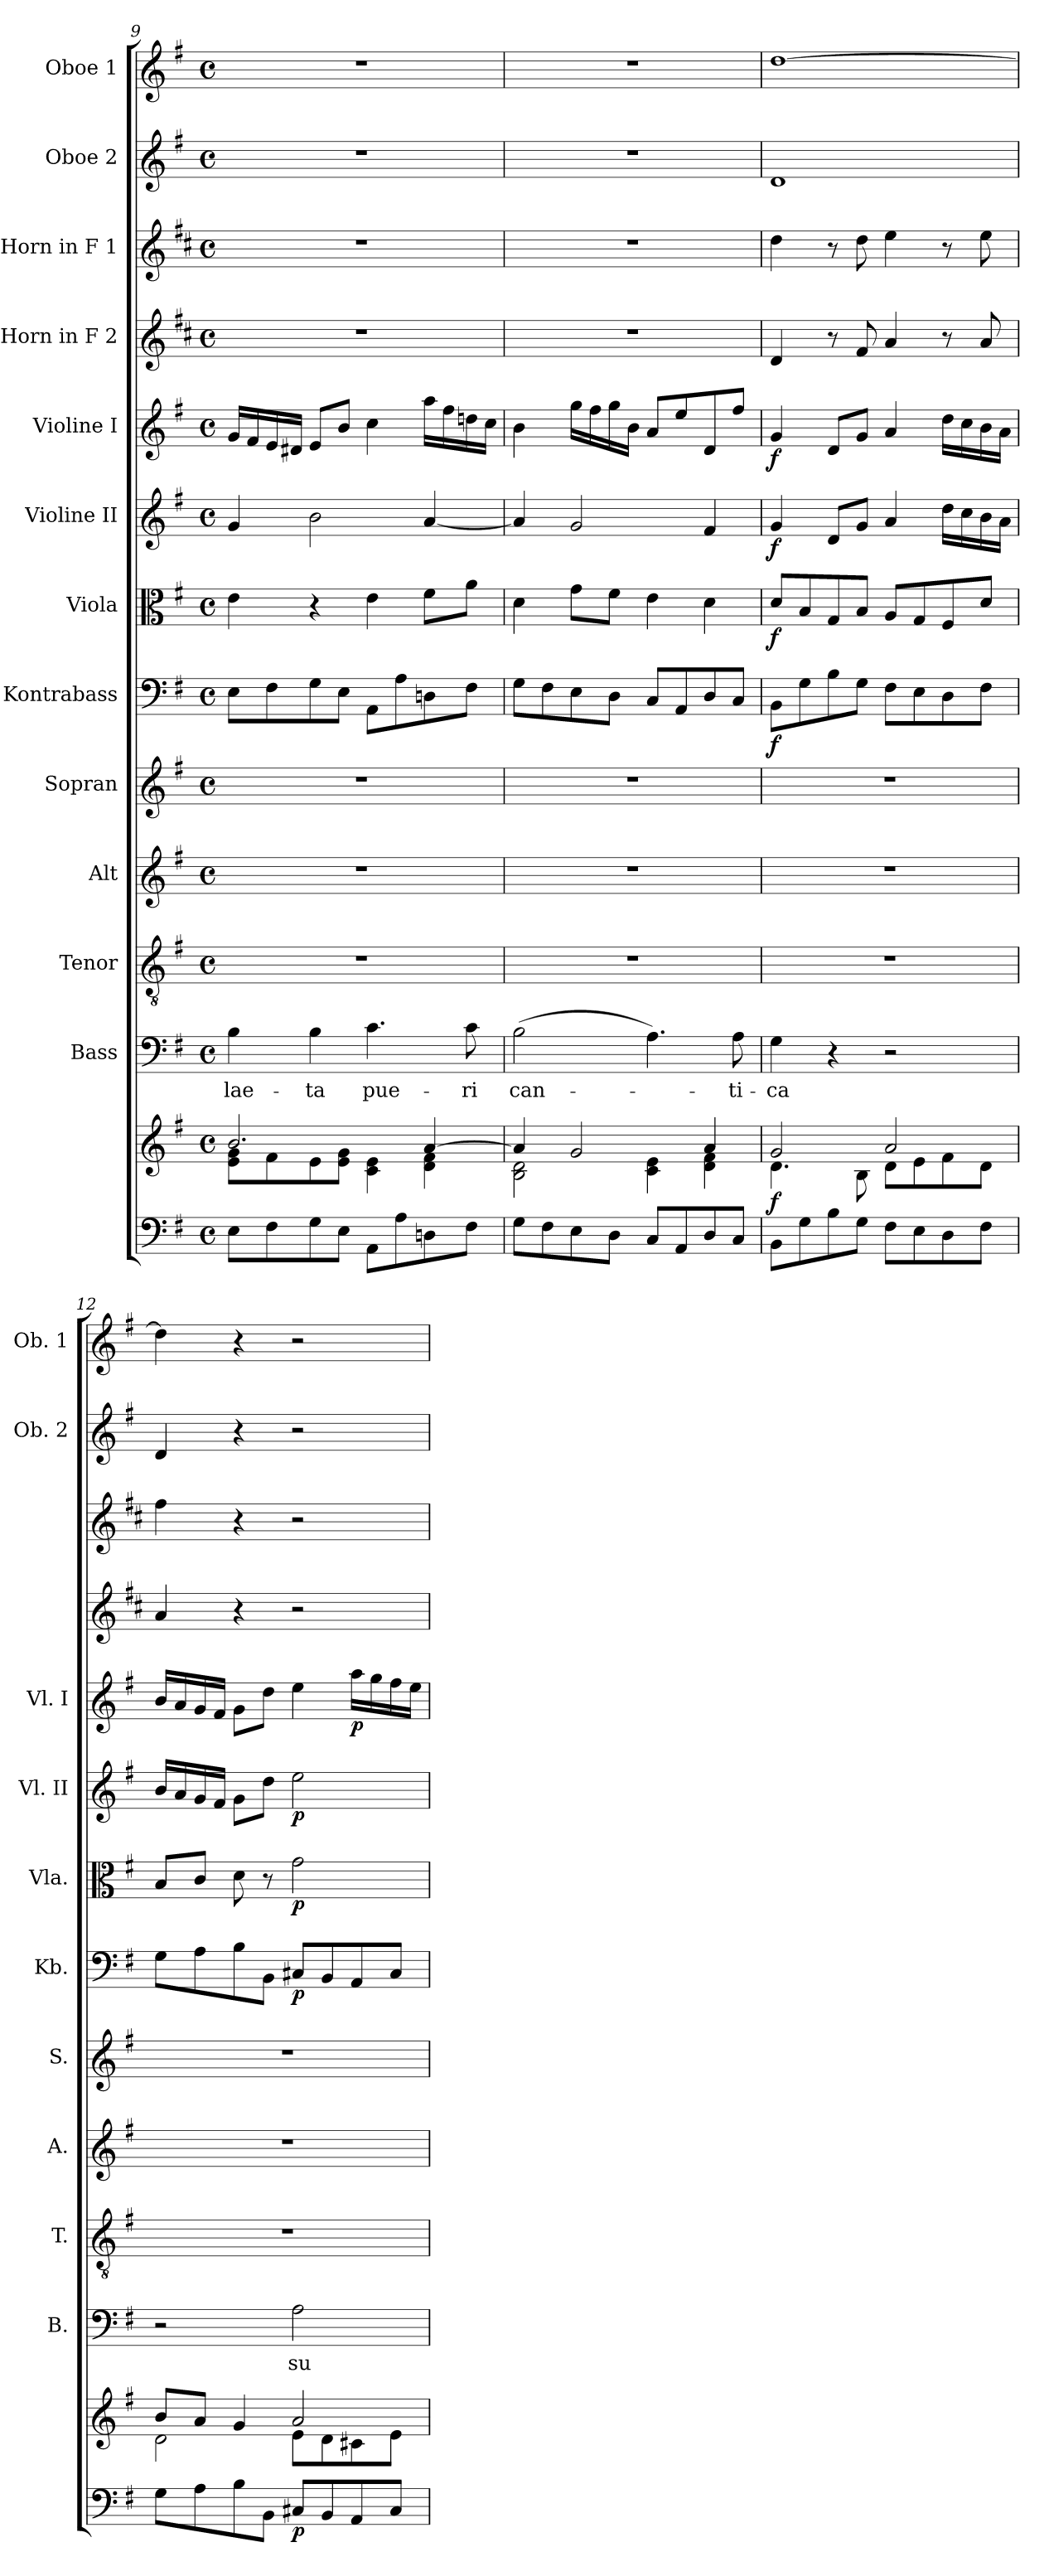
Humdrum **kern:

**kern	**kern	**dynam	**kern	**text	**kern	**kern	**kern	**kern	**dynam	**kern	**dynam	**kern	**dynam	**kern	**dynam	**kern	**kern	**kern	**kern
*part13	*part13	*part13	*part12	*part12	*part11	*part10	*part9	*part8	*part8	*part7	*part7	*part6	*part6	*part5	*part5	*part4	*part3	*part2	*part1
*staff14	*staff13	*staff13/14	*staff12	*staff12	*staff11	*staff10	*staff9	*staff8	*staff8	*staff7	*staff7	*staff6	*staff6	*staff5	*staff5	*staff4	*staff3	*staff2	*staff1
*	*	*	*I"Bass	*	*I"Tenor	*I"Alt	*I"Sopran	*I"Kontrabass	*	*I"Viola	*	*I"Violine II	*	*I"Violine I	*	*I"Horn in F 2	*I"Horn in F 1	*I"Oboe 2	*I"Oboe 1
*	*	*	*I'B.	*	*I'T.	*I'A.	*I'S.	*I'Kb.	*	*I'Vla.	*	*I'Vl. II	*	*I'Vl. I	*	*	*	*I'Ob. 2	*I'Ob. 1
*clefF4	*clefG2	*	*clefF4	*	*clefGv2	*clefG2	*clefG2	*clefF4	*	*clefC3	*	*clefG2	*	*clefG2	*	*clefG2	*clefG2	*clefG2	*clefG2
*	*	*	*	*	*	*	*	*ITrd7c12	*	*	*	*	*	*	*	*ITrd4c7	*ITrd4c7	*	*
*k[f#]	*k[f#]	*	*k[f#]	*	*k[f#]	*k[f#]	*k[f#]	*k[f#]	*	*k[f#]	*	*k[f#]	*	*k[f#]	*	*k[f#]	*k[f#]	*k[f#]	*k[f#]
*G:	*G:	*	*G:	*	*G:	*G:	*G:	*G:	*	*G:	*	*G:	*	*G:	*	*G:	*G:	*G:	*G:
*M4/4	*M4/4	*	*M4/4	*	*M4/4	*M4/4	*M4/4	*M4/4	*	*M4/4	*	*M4/4	*	*M4/4	*	*M4/4	*M4/4	*M4/4	*M4/4
*met(c)	*met(c)	*	*met(c)	*	*met(c)	*met(c)	*met(c)	*met(c)	*	*met(c)	*	*met(c)	*	*met(c)	*	*met(c)	*met(c)	*met(c)	*met(c)
=9	=9	=9	=9	=9	=9	=9	=9	=9	=9	=9	=9	=9	=9	=9	=9	=9	=9	=9	=9
*	*^	*	*	*	*	*	*	*	*	*	*	*	*	*	*	*	*	*	*
!	!	!	!	!	!LO:LY:b	!	!	!	!	!	!	!	!	!	!	!	!	!	!	!
8E\L	2.b/	8e\ 8g\L	.	4B\	lae-	1r	1r	1r	8EE\L	.	4e\	.	4g/	.	16g/LL	.	1r	1r	1r	1r
.	.	.	.	.	.	.	.	.	.	.	.	.	.	.	16f#/	.	.	.	.	.
8F#\	.	8f#\	.	.	.	.	.	.	8FF#\	.	.	.	.	.	16e/	.	.	.	.	.
.	.	.	.	.	.	.	.	.	.	.	.	.	.	.	16d#X/JJ	.	.	.	.	.
!	!	!	!	!	!LO:LY:b	!	!	!	!	!	!	!	!	!	!	!	!	!	!	!
8G\	.	8e\	.	4B\	-ta	.	.	.	8GG\	.	4r	.	2b\	.	8e/L	.	.	.	.	.
8E\J	.	8e\ 8g\J	.	.	.	.	.	.	8EE\J	.	.	.	.	.	8b/J	.	.	.	.	.
!	!	!	!	!	!LO:LY:b	!	!	!	!	!	!	!	!	!	!	!	!	!	!	!
8AA\L	.	4c\ 4e\	.	4.c\	pue-	.	.	.	8AAA\L	.	4e\	.	.	.	4cc\	.	.	.	.	.
8A\	.	.	.	.	.	.	.	.	8AA\	.	.	.	.	.	.	.	.	.	.	.
8Dn\	[>4a/	4d\ 4f#\	.	.	.	.	.	.	8DDn\	.	8f#\L	.	[4a/	.	16aa\LL	.	.	.	.	.
.	.	.	.	.	.	.	.	.	.	.	.	.	.	.	16ff#\	.	.	.	.	.
!	!	!	!	!	!LO:LY:b	!	!	!	!	!	!	!	!	!	!	!	!	!	!	!
8F#\J	.	.	.	8c\	-ri	.	.	.	8FF#\J	.	8a\J	.	.	.	16ddn\	.	.	.	.	.
.	.	.	.	.	.	.	.	.	.	.	.	.	.	.	16cc\JJ	.	.	.	.	.
=10	=10	=10	=10	=10	=10	=10	=10	=10	=10	=10	=10	=10	=10	=10	=10	=10	=10	=10	=10	=10
!	!	!	!	!	!LO:LY:b	!	!	!	!	!	!	!	!	!	!	!	!	!	!	!
8G\L	4a/]	2B\ 2d\	.	(>2B\	can-	1r	1r	1r	8GG\L	.	4d\	.	4a/]	.	4b\	.	1r	1r	1r	1r
8F#\	.	.	.	.	.	.	.	.	8FF#\	.	.	.	.	.	.	.	.	.	.	.
8E\	2g/	.	.	.	.	.	.	.	8EE\	.	8g\L	.	2g/	.	16gg\LL	.	.	.	.	.
.	.	.	.	.	.	.	.	.	.	.	.	.	.	.	16ff#\	.	.	.	.	.
8D\J	.	.	.	.	.	.	.	.	8DD\J	.	8f#\J	.	.	.	16gg\	.	.	.	.	.
.	.	.	.	.	.	.	.	.	.	.	.	.	.	.	16b\JJ	.	.	.	.	.
8C/L	.	4c\ 4e\	.	4.A\)	.	.	.	.	8CC/L	.	4e\	.	.	.	8a/L	.	.	.	.	.
8AA/	.	.	.	.	.	.	.	.	8AAA/	.	.	.	.	.	8ee/	.	.	.	.	.
8D/	4a/	4d\ 4f#\	.	.	.	.	.	.	8DD/	.	4d\	.	4f#/	.	8d/	.	.	.	.	.
!	!	!	!	!	!LO:LY:b	!	!	!	!	!	!	!	!	!	!	!	!	!	!	!
8C/J	.	.	.	8A\	-ti-	.	.	.	8CC/J	.	.	.	.	.	8ff#/J	.	.	.	.	.
=11	=11	=11	=11	=11	=11	=11	=11	=11	=11	=11	=11	=11	=11	=11	=11	=11	=11	=11	=11	=11
!	!	!	!LO:DY:a=2	!	!LO:LY:b	!	!	!	!	!LO:DY:b	!	!LO:DY:b	!	!LO:DY:b	!	!LO:DY:b	!	!	!	!
8BB\L	2g/	4.d\	f	4G\	-ca	1r	1r	1r	8BBB\L	f	8d/L	f	4g/	f	4g/	f	4G/	4g\	1d	[1dd
8G\	.	.	.	.	.	.	.	.	8GG\	.	8B/	.	.	.	.	.	.	.	.	.
8B\	.	.	.	4r	.	.	.	.	8BB\	.	8G/	.	8d/L	.	8d/L	.	8r	8r	.	.
8G\J	.	8B\	.	.	.	.	.	.	8GG\J	.	8B/J	.	8g/J	.	8g/J	.	8B/	8g\	.	.
8F#\L	2a/	8d\L	.	2r	.	.	.	.	8FF#\L	.	8A/L	.	4a/	.	4a/	.	4d/	4a\	.	.
8E\	.	8e\	.	.	.	.	.	.	8EE\	.	8G/	.	.	.	.	.	.	.	.	.
8D\	.	8f#\	.	.	.	.	.	.	8DD\	.	8F#/	.	16dd\LL	.	16dd\LL	.	8r	8r	.	.
.	.	.	.	.	.	.	.	.	.	.	.	.	16cc\	.	16cc\	.	.	.	.	.
8F#\J	.	8d\J	.	.	.	.	.	.	8FF#\J	.	8d/J	.	16b\	.	16b\	.	8d/	8a\	.	.
.	.	.	.	.	.	.	.	.	.	.	.	.	16a\JJ	.	16a\JJ	.	.	.	.	.
!!LO:PB:g=z
=12	=12	=12	=12	=12	=12	=12	=12	=12	=12	=12	=12	=12	=12	=12	=12	=12	=12	=12	=12	=12
8G\L	8b/L	2d\	.	2r	.	1r	1r	1r	8GG\L	.	8B/L	.	16b/LL	.	16b/LL	.	4d/	4b\	4d/	4dd\]
.	.	.	.	.	.	.	.	.	.	.	.	.	16a/	.	16a/	.	.	.	.	.
8A\	8a/J	.	.	.	.	.	.	.	8AA\	.	8c/J	.	16g/	.	16g/	.	.	.	.	.
.	.	.	.	.	.	.	.	.	.	.	.	.	16f#/JJ	.	16f#/JJ	.	.	.	.	.
8B\	4g/	.	.	.	.	.	.	.	8BB\	.	8d\	.	8g\L	.	8g\L	.	4r	4r	4r	4r
8BB\J	.	.	.	.	.	.	.	.	8BBB\J	.	8r	.	8dd\J	.	8dd\J	.	.	.	.	.
!	!	!	!LO:DY:b=2	!	!LO:LY:b	!	!	!	!	!LO:DY:b	!	!LO:DY:b	!	!LO:DY:b	!	!	!	!	!	!
8C#X/L	2a/	8e\L	p	2A\	su-	.	.	.	8CC#X/L	p	2g\	p	2ee\	p	4ee\	.	2r	2r	2r	2r
8BB/	.	8d\	.	.	.	.	.	.	8BBB/	.	.	.	.	.	.	.	.	.	.	.
!	!	!	!	!	!	!	!	!	!	!	!	!	!	!	!	!LO:DY:b	!	!	!	!
8AA/	.	8c#X\	.	.	.	.	.	.	8AAA/	.	.	.	.	.	16aa\LL	p	.	.	.	.
.	.	.	.	.	.	.	.	.	.	.	.	.	.	.	16gg\	.	.	.	.	.
8C#/J	.	8e\J	.	.	.	.	.	.	8CC#/J	.	.	.	.	.	16ff#\	.	.	.	.	.
.	.	.	.	.	.	.	.	.	.	.	.	.	.	.	16ee\JJ	.	.	.	.	.
*	*v	*v	*	*	*	*	*	*	*	*	*	*	*	*	*	*	*	*	*	*
=	=	=	=	=	=	=	=	=	=	=	=	=	=	=	=	=	=	=	=
*-	*-	*-	*-	*-	*-	*-	*-	*-	*-	*-	*-	*-	*-	*-	*-	*-	*-	*-	*-
